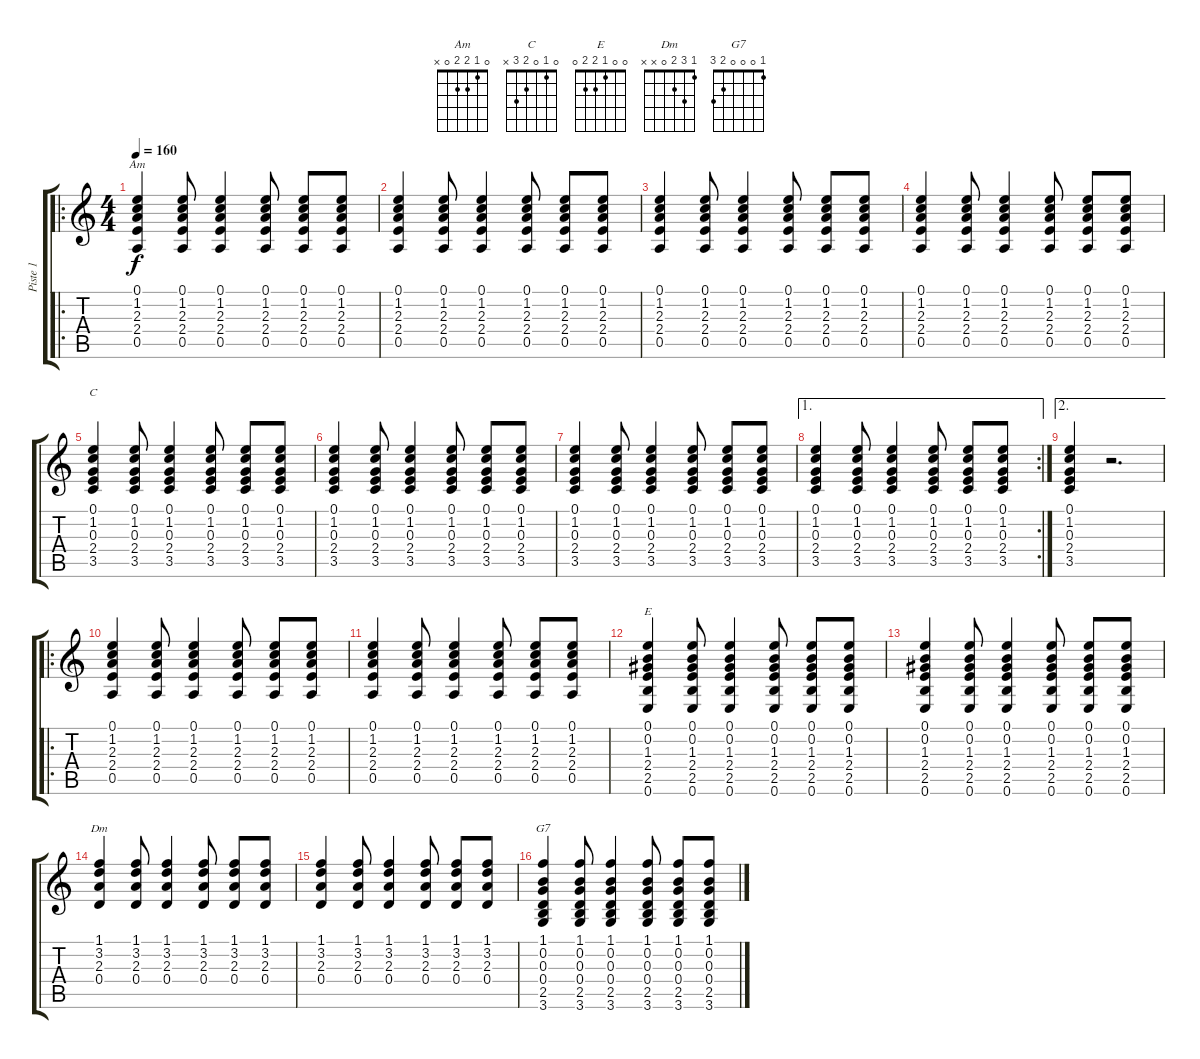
\track ("Piste 1" "Piste 1") {instrument acousticguitarsteel}
\staff {score tabs}
\tuning (E4 B3 G3 D3 A2 E2) {hide}
\chord ("Am" 0 1 2 2 0 x)
\chord ("C" 0 1 0 2 3 x)
\chord ("E" 0 0 1 2 2 0)
\chord ("Dm" 1 3 2 0 x x)
\chord ("G7" 1 0 0 0 2 3)
\ro
\ts (4 4)
\tempo 160
\clef g2
\ks c
(0.1 1.2 2.3 2.4 0.5).4{ch "Am" dy f instrument acousticguitarsteel} (0.1 1.2 2.3 2.4 0.5).8 (0.1 1.2 2.3 2.4 0.5).4 (0.1 1.2 2.3 2.4 0.5).8 (0.1 1.2 2.3 2.4 0.5).8 (0.1 1.2 2.3 2.4 0.5).8 |
(0.1 1.2 2.3 2.4 0.5).4 (0.1 1.2 2.3 2.4 0.5).8 (0.1 1.2 2.3 2.4 0.5).4 (0.1 1.2 2.3 2.4 0.5).8 (0.1 1.2 2.3 2.4 0.5).8 (0.1 1.2 2.3 2.4 0.5).8 |
(0.1 1.2 2.3 2.4 0.5).4 (0.1 1.2 2.3 2.4 0.5).8 (0.1 1.2 2.3 2.4 0.5).4 (0.1 1.2 2.3 2.4 0.5).8 (0.1 1.2 2.3 2.4 0.5).8 (0.1 1.2 2.3 2.4 0.5).8 |
(0.1 1.2 2.3 2.4 0.5).4 (0.1 1.2 2.3 2.4 0.5).8 (0.1 1.2 2.3 2.4 0.5).4 (0.1 1.2 2.3 2.4 0.5).8 (0.1 1.2 2.3 2.4 0.5).8 (0.1 1.2 2.3 2.4 0.5).8 |
(0.1 1.2 0.3 2.4 3.5).4{ch "C"} (0.1 1.2 0.3 2.4 3.5).8 (0.1 1.2 0.3 2.4 3.5).4 (0.1 1.2 0.3 2.4 3.5).8 (0.1 1.2 0.3 2.4 3.5).8 (0.1 1.2 0.3 2.4 3.5).8 |
(0.1 1.2 0.3 2.4 3.5).4 (0.1 1.2 0.3 2.4 3.5).8 (0.1 1.2 0.3 2.4 3.5).4 (0.1 1.2 0.3 2.4 3.5).8 (0.1 1.2 0.3 2.4 3.5).8 (0.1 1.2 0.3 2.4 3.5).8 |
(0.1 1.2 0.3 2.4 3.5).4 (0.1 1.2 0.3 2.4 3.5).8 (0.1 1.2 0.3 2.4 3.5).4 (0.1 1.2 0.3 2.4 3.5).8 (0.1 1.2 0.3 2.4 3.5).8 (0.1 1.2 0.3 2.4 3.5).8 |
\ae 1
\rc 2
(0.1 1.2 0.3 2.4 3.5).4 (0.1 1.2 0.3 2.4 3.5).8 (0.1 1.2 0.3 2.4 3.5).4 (0.1 1.2 0.3 2.4 3.5).8 (0.1 1.2 0.3 2.4 3.5).8 (0.1 1.2 0.3 2.4 3.5).8 |
\ae 2
(0.1 1.2 0.3 2.4 3.5).4 r.2{d} |
\ro
(0.1 1.2 2.3 2.4 0.5).4 (0.1 1.2 2.3 2.4 0.5).8 (0.1 1.2 2.3 2.4 0.5).4 (0.1 1.2 2.3 2.4 0.5).8 (0.1 1.2 2.3 2.4 0.5).8 (0.1 1.2 2.3 2.4 0.5).8 |
(0.1 1.2 2.3 2.4 0.5).4 (0.1 1.2 2.3 2.4 0.5).8 (0.1 1.2 2.3 2.4 0.5).4 (0.1 1.2 2.3 2.4 0.5).8 (0.1 1.2 2.3 2.4 0.5).8 (0.1 1.2 2.3 2.4 0.5).8 |
(0.1 0.2 1.3 2.4 2.5 0.6).4{ch "E"} (0.1 0.2 1.3 2.4 2.5 0.6).8 (0.1 0.2 1.3 2.4 2.5 0.6).4 (0.1 0.2 1.3 2.4 2.5 0.6).8 (0.1 0.2 1.3 2.4 2.5 0.6).8 (0.1 0.2 1.3 2.4 2.5 0.6).8 |
(0.1 0.2 1.3 2.4 2.5 0.6).4 (0.1 0.2 1.3 2.4 2.5 0.6).8 (0.1 0.2 1.3 2.4 2.5 0.6).4 (0.1 0.2 1.3 2.4 2.5 0.6).8 (0.1 0.2 1.3 2.4 2.5 0.6).8 (0.1 0.2 1.3 2.4 2.5 0.6).8 |
(1.1 3.2 2.3 0.4).4{ch "Dm"} (1.1 3.2 2.3 0.4).8 (1.1 3.2 2.3 0.4).4 (1.1 3.2 2.3 0.4).8 (1.1 3.2 2.3 0.4).8 (1.1 3.2 2.3 0.4).8 |
(1.1 3.2 2.3 0.4).4 (1.1 3.2 2.3 0.4).8 (1.1 3.2 2.3 0.4).4 (1.1 3.2 2.3 0.4).8 (1.1 3.2 2.3 0.4).8 (1.1 3.2 2.3 0.4).8 |
(1.1 0.2 0.3 0.4 2.5 3.6).4{ch "G7"} (1.1 0.2 0.3 0.4 2.5 3.6).8 (1.1 0.2 0.3 0.4 2.5 3.6).4 (1.1 0.2 0.3 0.4 2.5 3.6).8 (1.1 0.2 0.3 0.4 2.5 3.6).8 (1.1 0.2 0.3 0.4 2.5 3.6).8
